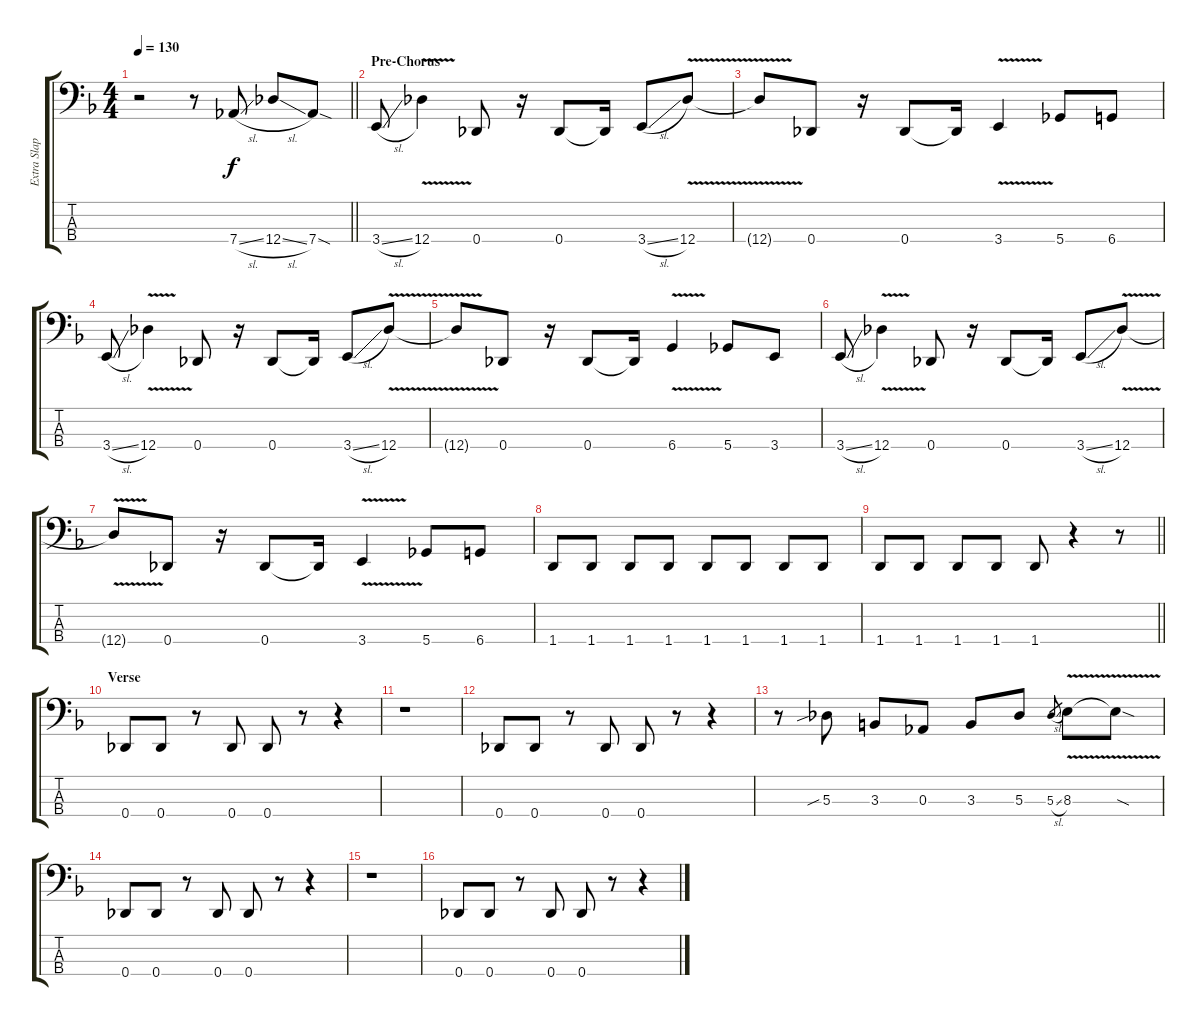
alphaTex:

\track ("Extra SlapBass" "Extra Slap") {instrument slapbass2}
\staff {score tabs}
\tuning (Gb2 Db2 Ab1 Db1) {hide}
\ts (4 4)
\tempo 130
\clef f4
\barLineRight lightlight
\ks f
r.2{dy f} r.8 7.4{sl}.8 12.4{sl}.8 7.4{sod}.8 |
\section ("" "Pre-Chorus")
3.4{sl}.8 12.4{v}.4 0.4.8 r.16 0.4.8 0.4{t}.16 3.4{sl}.8 12.4{v}.8 |
12.4{t}.8 0.4.8 r.16 0.4.8 0.4{t}.16 3.4{v}.4 5.4.8 6.4.8 |
3.4{sl}.8 12.4{v}.4 0.4.8 r.16 0.4.8 0.4{t}.16 3.4{sl}.8 12.4{v}.8 |
12.4{t}.8 0.4.8 r.16 0.4.8 0.4{t}.16 6.4{v}.4 5.4.8 3.4.8 |
3.4{sl}.8 12.4{v}.4 0.4.8 r.16 0.4.8 0.4{t}.16 3.4{sl}.8 12.4{v}.8 |
12.4{t}.8 0.4.8 r.16 0.4.8 0.4{t}.16 3.4{v}.4 5.4.8 6.4.8 |
1.4.8 1.4.8 1.4.8 1.4.8 1.4.8 1.4.8 1.4.8 1.4.8 |
\barLineRight lightlight
1.4.8 1.4.8 1.4.8 1.4.8 1.4.8 r.4 r.8 |
\section ("" "Verse")
0.4.8 0.4.8 r.8 0.4.8 0.4.8 r.8 r.4 |
r.1 |
0.4.8 0.4.8 r.8 0.4.8 0.4.8 r.8 r.4 |
r.8 5.3{sib}.8 3.3.8 0.3.8 3.3.8 5.3.8 5.3{sl}.8{gr} 8.3{v}.8 8.3{sod t}.8 |
0.4.8 0.4.8 r.8 0.4.8 0.4.8 r.8 r.4 |
r.1 |
0.4.8 0.4.8 r.8 0.4.8 0.4.8 r.8 r.4
